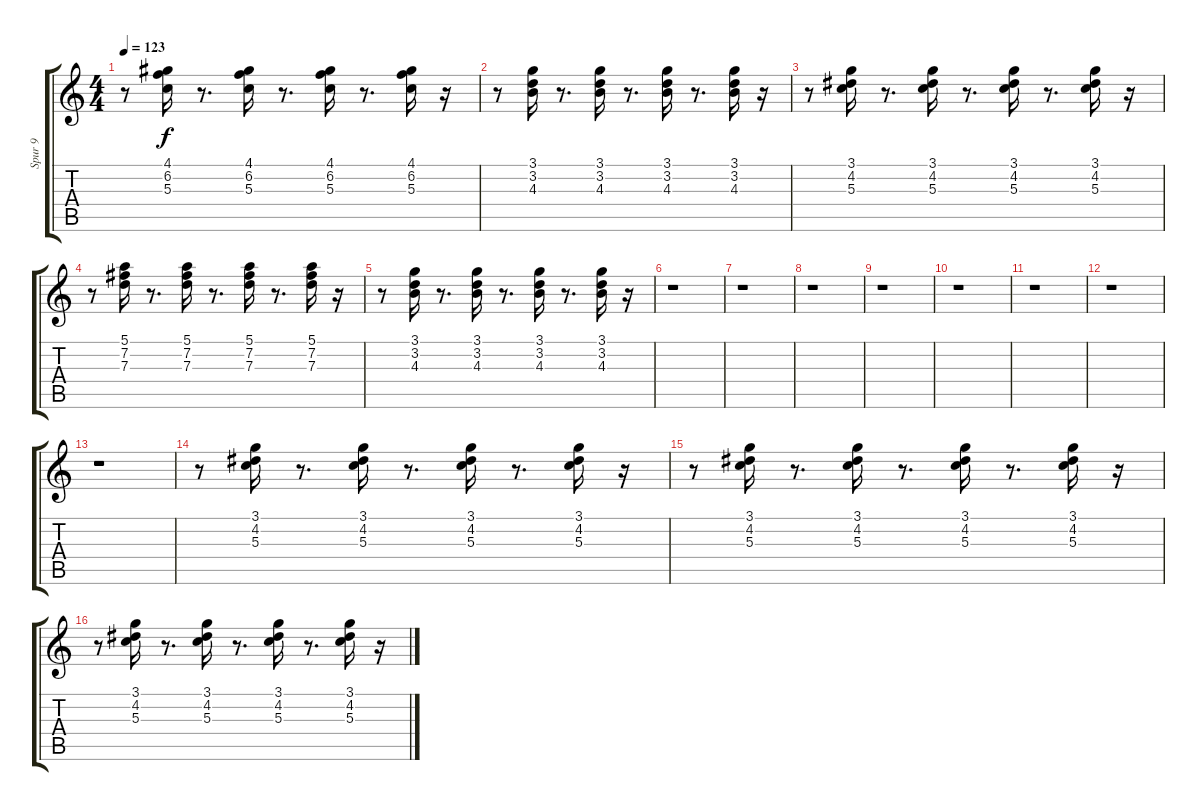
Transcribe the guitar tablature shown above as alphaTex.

\track ("Spur 9" "Spur 9") {instrument electricguitarclean}
\staff {score tabs}
\tuning (E4 B3 G3 D3 A2 E2) {hide}
\ts (4 4)
\tempo 123
\clef g2
\ks c
r.8{dy f} (4.1 6.2 5.3).16 r.8{d} (4.1 6.2 5.3).16 r.8{d} (4.1 6.2 5.3).16 r.8{d} (4.1 6.2 5.3).16 r.16 |
r.8 (3.1 3.2 4.3).16 r.8{d} (3.1 3.2 4.3).16 r.8{d} (3.1 3.2 4.3).16 r.8{d} (3.1 3.2 4.3).16 r.16 |
r.8 (3.1 4.2 5.3).16 r.8{d} (3.1 4.2 5.3).16 r.8{d} (3.1 4.2 5.3).16 r.8{d} (3.1 4.2 5.3).16 r.16 |
r.8 (5.1 7.2 7.3).16 r.8{d} (5.1 7.2 7.3).16 r.8{d} (5.1 7.2 7.3).16 r.8{d} (5.1 7.2 7.3).16 r.16 |
r.8 (3.1 3.2 4.3).16 r.8{d} (3.1 3.2 4.3).16 r.8{d} (3.1 3.2 4.3).16 r.8{d} (3.1 3.2 4.3).16 r.16 |
r.1 |
r.1 |
r.1 |
r.1 |
r.1 |
r.1 |
r.1 |
r.1 |
r.8 (3.1 4.2 5.3).16 r.8{d} (3.1 4.2 5.3).16 r.8{d} (3.1 4.2 5.3).16 r.8{d} (3.1 4.2 5.3).16 r.16 |
r.8 (3.1 4.2 5.3).16 r.8{d} (3.1 4.2 5.3).16 r.8{d} (3.1 4.2 5.3).16 r.8{d} (3.1 4.2 5.3).16 r.16 |
r.8 (3.1 4.2 5.3).16 r.8{d} (3.1 4.2 5.3).16 r.8{d} (3.1 4.2 5.3).16 r.8{d} (3.1 4.2 5.3).16 r.16
